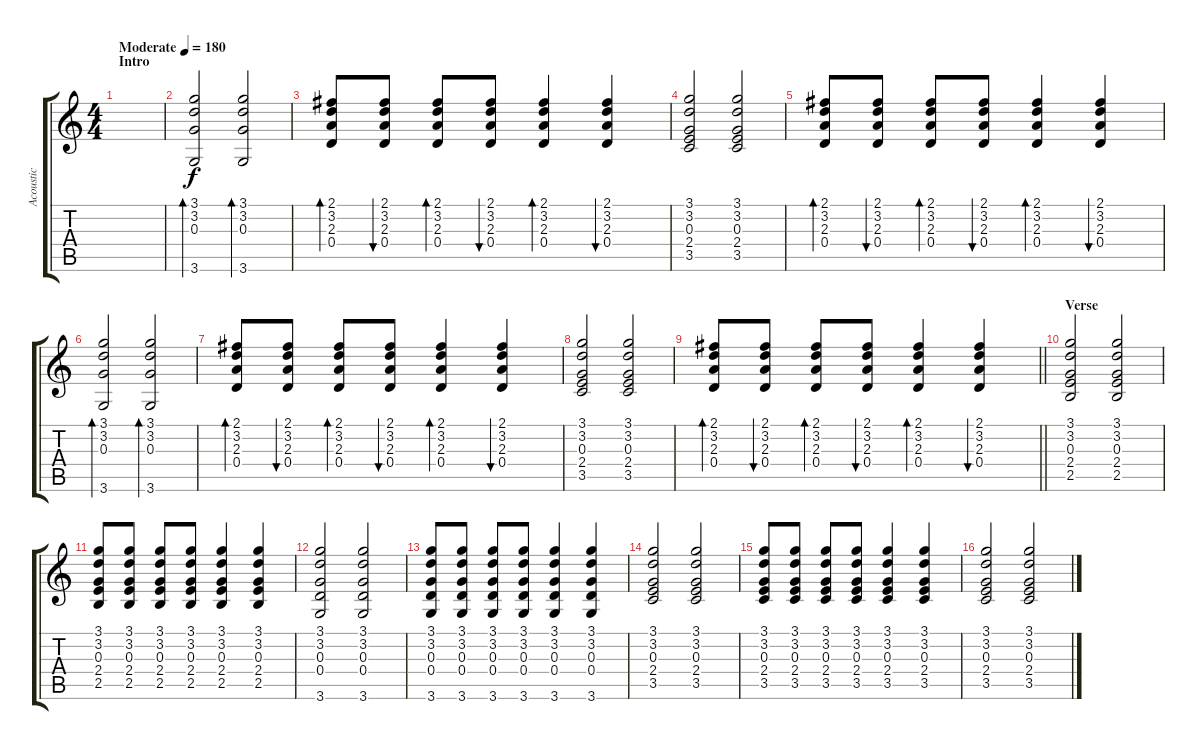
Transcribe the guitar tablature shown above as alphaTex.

\track ("Acoustic" "Acoustic") {instrument acousticguitarsteel}
\staff {score tabs}
\tuning (E4 B3 G3 D3 A2 E2) {hide}
\ts (4 4)
\section ("" "Intro")
\tempo (180 "Moderate")
\clef g2
\ks c
|
(3.1 3.2 0.3 3.6).2{bd 240} (3.1 3.2 0.3 3.6).2{bd 240} |
(2.1 3.2 2.3 0.4).8{bd 240} (2.1 3.2 2.3 0.4).8{bu 240} (2.1 3.2 2.3 0.4).8{bd 240} (2.1 3.2 2.3 0.4).8{bu 240} (2.1 3.2 2.3 0.4).4{bd 240} (2.1 3.2 2.3 0.4).4{bu 240} |
(3.1 3.2 0.3 2.4 3.5).2 (3.1 3.2 0.3 2.4 3.5).2 |
(2.1 3.2 2.3 0.4).8{bd 240} (2.1 3.2 2.3 0.4).8{bu 240} (2.1 3.2 2.3 0.4).8{bd 240} (2.1 3.2 2.3 0.4).8{bu 240} (2.1 3.2 2.3 0.4).4{bd 240} (2.1 3.2 2.3 0.4).4{bu 240} |
(3.1 3.2 0.3 3.6).2{bd 240} (3.1 3.2 0.3 3.6).2{bd 240} |
(2.1 3.2 2.3 0.4).8{bd 240} (2.1 3.2 2.3 0.4).8{bu 240} (2.1 3.2 2.3 0.4).8{bd 240} (2.1 3.2 2.3 0.4).8{bu 240} (2.1 3.2 2.3 0.4).4{bd 240} (2.1 3.2 2.3 0.4).4{bu 240} |
(3.1 3.2 0.3 2.4 3.5).2 (3.1 3.2 0.3 2.4 3.5).2 |
\barLineRight lightlight
(2.1 3.2 2.3 0.4).8{bd 240} (2.1 3.2 2.3 0.4).8{bu 240} (2.1 3.2 2.3 0.4).8{bd 240} (2.1 3.2 2.3 0.4).8{bu 240} (2.1 3.2 2.3 0.4).4{bd 240} (2.1 3.2 2.3 0.4).4{bu 240} |
\section ("" "Verse")
(3.1 3.2 0.3 2.4 2.5).2 (3.1 3.2 0.3 2.4 2.5).2 |
(3.1 3.2 0.3 2.4 2.5).8 (3.1 3.2 0.3 2.4 2.5).8 (3.1 3.2 0.3 2.4 2.5).8 (3.1 3.2 0.3 2.4 2.5).8 (3.1 3.2 0.3 2.4 2.5).4 (3.1 3.2 0.3 2.4 2.5).4 |
(3.1 3.2 0.3 0.4 3.6).2 (3.1 3.2 0.3 0.4 3.6).2 |
(3.1 3.2 0.3 0.4 3.6).8 (3.1 3.2 0.3 0.4 3.6).8 (3.1 3.2 0.3 0.4 3.6).8 (3.1 3.2 0.3 0.4 3.6).8 (3.1 3.2 0.3 0.4 3.6).4 (3.1 3.2 0.3 0.4 3.6).4 |
(3.1 3.2 0.3 2.4 3.5).2 (3.1 3.2 0.3 2.4 3.5).2 |
(3.1 3.2 0.3 2.4 3.5).8 (3.1 3.2 0.3 2.4 3.5).8 (3.1 3.2 0.3 2.4 3.5).8 (3.1 3.2 0.3 2.4 3.5).8 (3.1 3.2 0.3 2.4 3.5).4 (3.1 3.2 0.3 2.4 3.5).4 |
(3.1 3.2 0.3 2.4 3.5).2 (3.1 3.2 0.3 2.4 3.5).2
